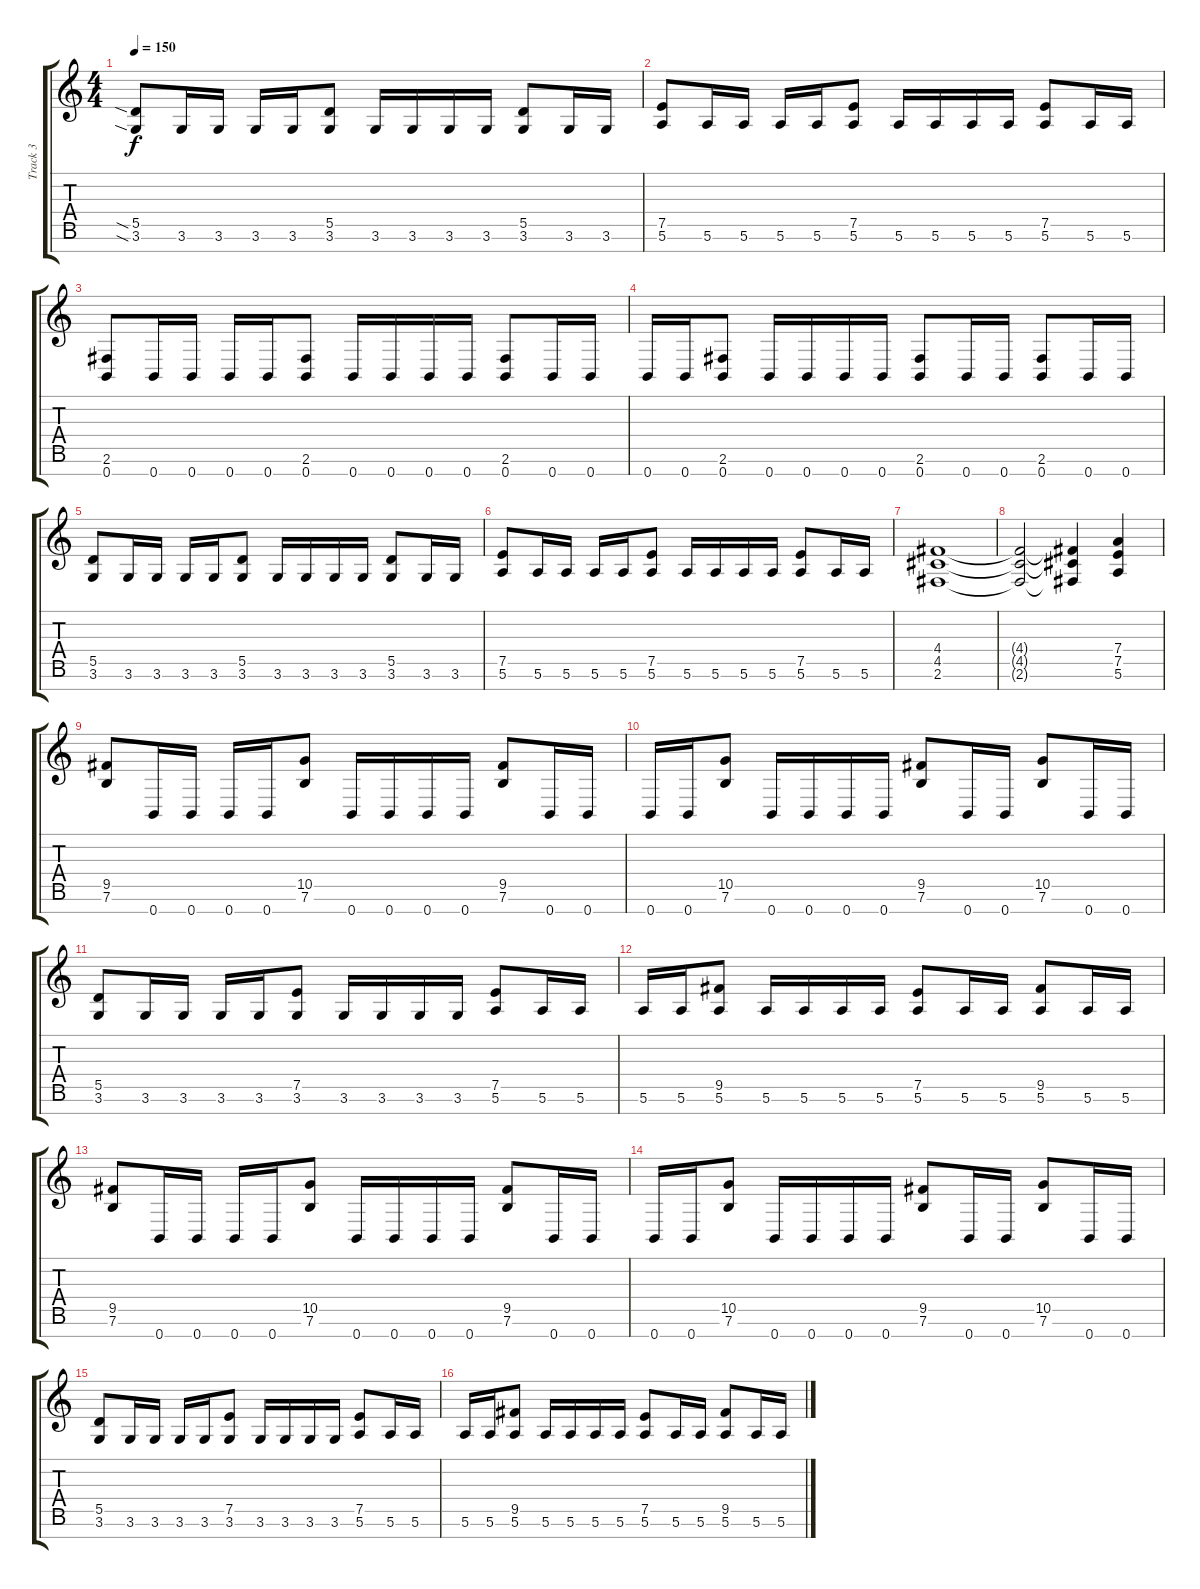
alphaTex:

\track ("Track 3" "Track 3") {instrument overdrivenguitar}
\staff {score tabs}
\tuning (E4 B3 G3 D3 A2 E2 B1) {hide}
\ts (4 4)
\tempo 150
\clef g2
\ks c
(5.5{sia} 3.6{sia}).8{dy f} 3.6.16 3.6.16 3.6.16 3.6.16 (5.5 3.6).8 3.6.16 3.6.16 3.6.16 3.6.16 (5.5 3.6).8 3.6.16 3.6.16 |
(7.5 5.6).8 5.6.16 5.6.16 5.6.16 5.6.16 (7.5 5.6).8 5.6.16 5.6.16 5.6.16 5.6.16 (7.5 5.6).8 5.6.16 5.6.16 |
(2.6 0.7).8 0.7.16 0.7.16 0.7.16 0.7.16 (2.6 0.7).8 0.7.16 0.7.16 0.7.16 0.7.16 (2.6 0.7).8 0.7.16 0.7.16 |
0.7.16 0.7.16 (2.6 0.7).8 0.7.16 0.7.16 0.7.16 0.7.16 (2.6 0.7).8 0.7.16 0.7.16 (2.6 0.7).8 0.7.16 0.7.16 |
(5.5 3.6).8 3.6.16 3.6.16 3.6.16 3.6.16 (5.5 3.6).8 3.6.16 3.6.16 3.6.16 3.6.16 (5.5 3.6).8 3.6.16 3.6.16 |
(7.5 5.6).8 5.6.16 5.6.16 5.6.16 5.6.16 (7.5 5.6).8 5.6.16 5.6.16 5.6.16 5.6.16 (7.5 5.6).8 5.6.16 5.6.16 |
(4.4 4.5 2.6).1 |
(4.4{t} 4.5{t} 2.6{t}).2 (4.4{t} 4.5{t} 2.6{t}).4 (7.4 7.5 5.6).4 |
(9.5 7.6).8 0.7.16 0.7.16 0.7.16 0.7.16 (10.5 7.6).8 0.7.16 0.7.16 0.7.16 0.7.16 (9.5 7.6).8 0.7.16 0.7.16 |
0.7.16 0.7.16 (10.5 7.6).8 0.7.16 0.7.16 0.7.16 0.7.16 (9.5 7.6).8 0.7.16 0.7.16 (10.5 7.6).8 0.7.16 0.7.16 |
(5.5 3.6).8 3.6.16 3.6.16 3.6.16 3.6.16 (7.5 3.6).8 3.6.16 3.6.16 3.6.16 3.6.16 (7.5 5.6).8 5.6.16 5.6.16 |
5.6.16 5.6.16 (9.5 5.6).8 5.6.16 5.6.16 5.6.16 5.6.16 (7.5 5.6).8 5.6.16 5.6.16 (9.5 5.6).8 5.6.16 5.6.16 |
(9.5 7.6).8 0.7.16 0.7.16 0.7.16 0.7.16 (10.5 7.6).8 0.7.16 0.7.16 0.7.16 0.7.16 (9.5 7.6).8 0.7.16 0.7.16 |
0.7.16 0.7.16 (10.5 7.6).8 0.7.16 0.7.16 0.7.16 0.7.16 (9.5 7.6).8 0.7.16 0.7.16 (10.5 7.6).8 0.7.16 0.7.16 |
(5.5 3.6).8 3.6.16 3.6.16 3.6.16 3.6.16 (7.5 3.6).8 3.6.16 3.6.16 3.6.16 3.6.16 (7.5 5.6).8 5.6.16 5.6.16 |
5.6.16 5.6.16 (9.5 5.6).8 5.6.16 5.6.16 5.6.16 5.6.16 (7.5 5.6).8 5.6.16 5.6.16 (9.5 5.6).8 5.6.16 5.6.16
